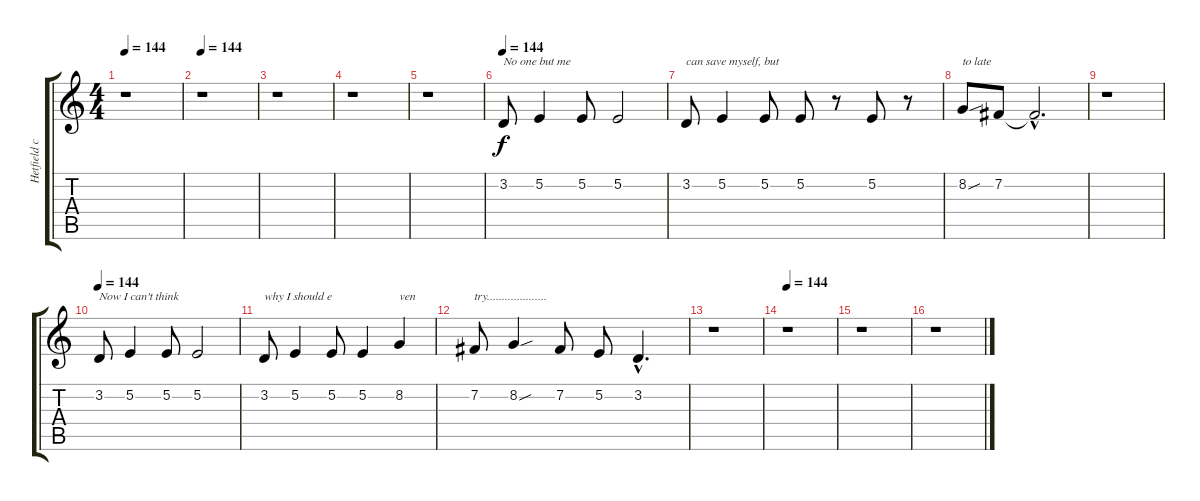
\track ("Hetfield chant" "Hetfield c") {instrument stringensemble1}
\staff {score tabs}
\tuning (E4 B3 G3 D3 A2 E2) {hide}
\ts (4 4)
\tempo 144
\clef g2
\ks c
r.1{dy f} |
\tempo 144
r.1 |
r.1 |
r.1 |
r.1 |
\tempo 144
3.2.8{txt "No one but me "} 5.2.4 5.2.8 5.2.2 |
3.2.8{txt "can save myself, but"} 5.2.4 5.2.8 5.2.8 r.8 5.2.8 r.8 |
8.2{sou}.8{txt "to late"} 7.2.8 7.2{hac t}.2{d} |
r.1 |
\tempo 144
3.2.8{txt "Now I can't think"} 5.2.4 5.2.8 5.2.2 |
3.2.8{txt "why I should e"} 5.2.4 5.2.8 5.2.4 8.2.4{txt "ven"} |
7.2.8{txt "try...................."} 8.2{sou}.4 7.2.8 5.2.8 3.2{hac}.4{d} |
r.1 |
\tempo 144
r.1 |
r.1 |
r.1
